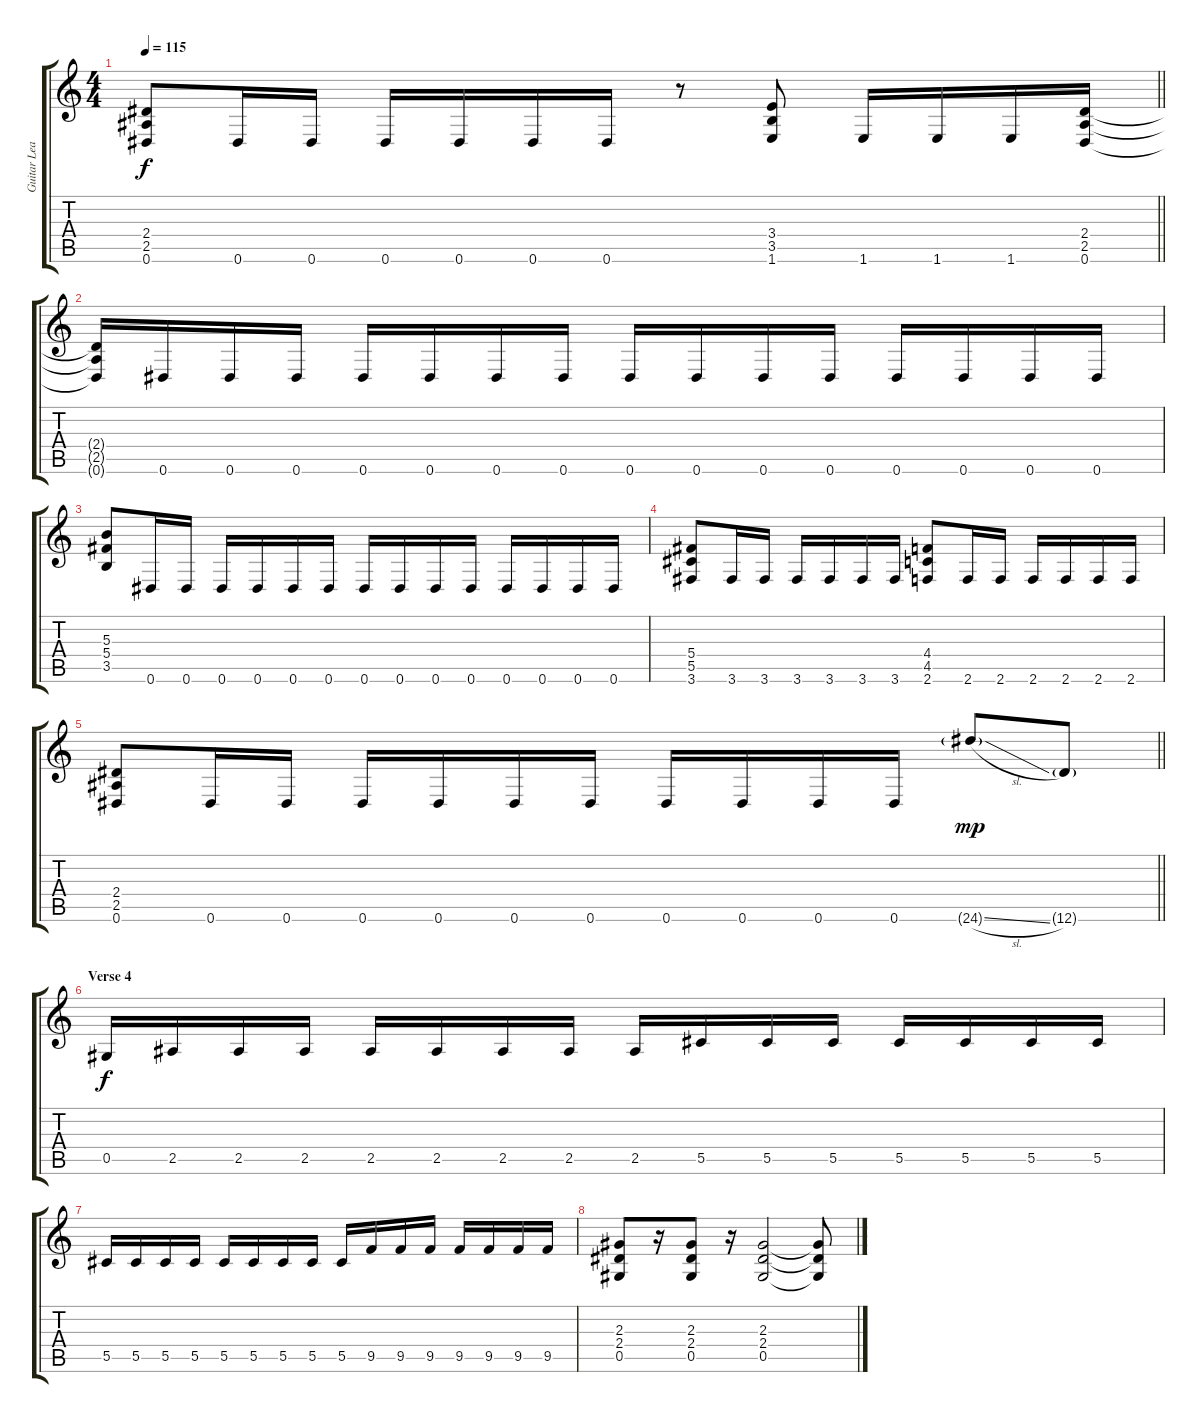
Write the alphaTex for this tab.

\track ("Guitar Lead 2" "Guitar Lea") {instrument overdrivenguitar}
\staff {score tabs}
\tuning (Eb4 Bb3 Gb3 Db3 Ab2 Eb2) {hide}
\ts (4 4)
\tempo 115
\clef g2
\barLineRight lightlight
\ks c
(2.4 2.5 0.6).8{dy f} 0.6.16 0.6.16 0.6.16 0.6.16 0.6.16 0.6.16 r.8 (3.4 3.5 1.6).8 1.6.16 1.6.16 1.6.16 (2.4 2.5 0.6).16 |
(2.4{t} 2.5{t} 0.6{t}).16 0.6.16 0.6.16 0.6.16 0.6.16 0.6.16 0.6.16 0.6.16 0.6.16 0.6.16 0.6.16 0.6.16 0.6.16 0.6.16 0.6.16 0.6.16 |
(5.3 5.4 3.5).8 0.6.16 0.6.16 0.6.16 0.6.16 0.6.16 0.6.16 0.6.16 0.6.16 0.6.16 0.6.16 0.6.16 0.6.16 0.6.16 0.6.16 |
(5.4 5.5 3.6).8 3.6.16 3.6.16 3.6.16 3.6.16 3.6.16 3.6.16 (4.4 4.5 2.6).8 2.6.16 2.6.16 2.6.16 2.6.16 2.6.16 2.6.16 |
\barLineRight lightlight
(2.4 2.5 0.6).8 0.6.16 0.6.16 0.6.16 0.6.16 0.6.16 0.6.16 0.6.16 0.6.16 0.6.16 0.6.16 24.6{sl g}.8{dy mp} 12.6{g}.8 |
\section ("" "Verse 4")
0.5.16{dy f} 2.5.16 2.5.16 2.5.16 2.5.16 2.5.16 2.5.16 2.5.16 2.5.16 5.5.16 5.5.16 5.5.16 5.5.16 5.5.16 5.5.16 5.5.16 |
5.5.16 5.5.16 5.5.16 5.5.16 5.5.16 5.5.16 5.5.16 5.5.16 5.5.16 9.5.16 9.5.16 9.5.16 9.5.16 9.5.16 9.5.16 9.5.16 |
(2.3 2.4 0.5).8 r.16 (2.3 2.4 0.5).8 r.16 (2.3 2.4 0.5).2 (2.3{t} 2.4{t} 0.5{t}).8
